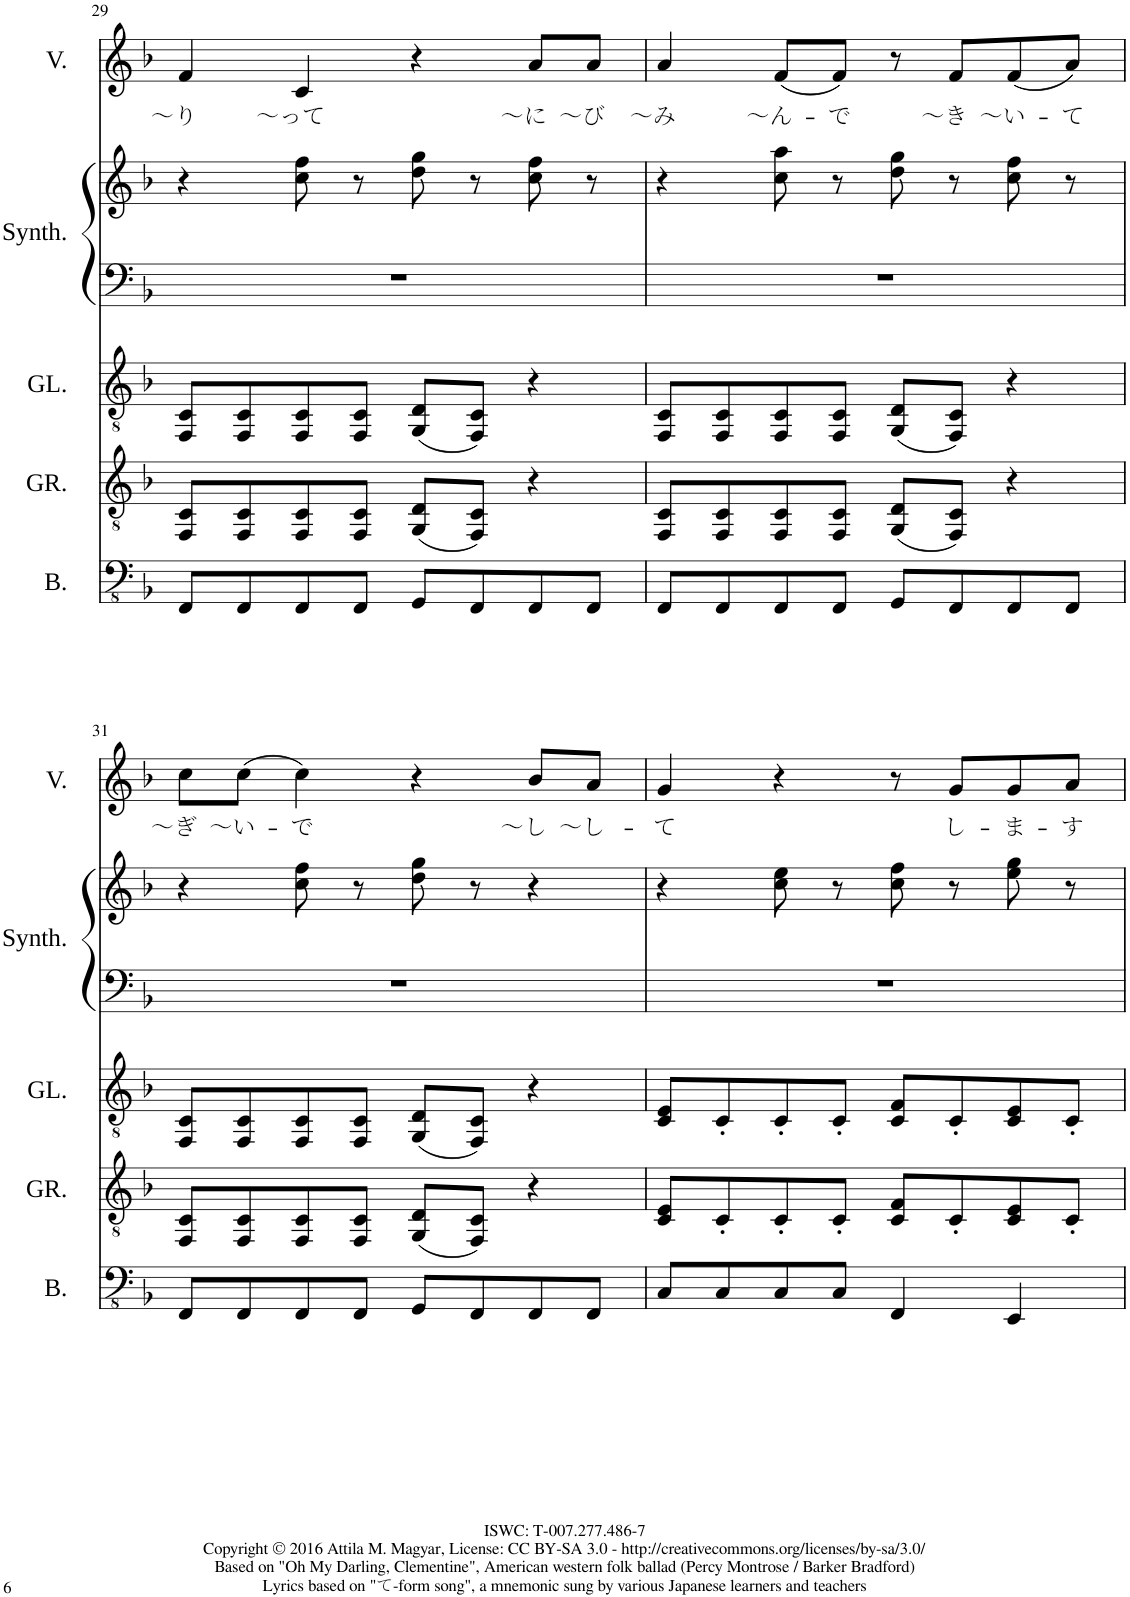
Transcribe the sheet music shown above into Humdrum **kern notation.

**kern	**kern	**kern	**kern	**kern	**kern	**text
*part5	*part4	*part3	*part2	*part2	*part1	*part1
*staff6	*staff5	*staff4	*staff3	*staff2	*staff1	*staff1
*I"Bass	*I"Guitar Right	*I"Guitar Left	*I"Keyboard Synthesizer	*	*I"Vocal	*
*I'B.	*I'GR.	*I'GL.	*I'Synth.	*	*I'V.	*
!!LO:PB:g=z
*clefFv4	*clefGv2	*clefGv2	*clefF4	*clefG2	*clefG2	*
*k[b-]	*k[b-]	*k[b-]	*k[b-]	*k[b-]	*k[b-]	*
*M4/4	*M4/4	*M4/4	*M4/4	*M4/4	*M4/4	*
=29	=29	=29	=29	=29	=29	=29
!	!	!	!	!	!	!LO:LY:b
8FFF/L	8FF/ 8C/L	8FF/ 8C/L	1r	4r	4f/	～り
8FFF/	8FF/ 8C/	8FF/ 8C/	.	.	.	.
!	!	!	!	!	!	!LO:LY:b
8FFF/	8FF/ 8C/	8FF/ 8C/	.	8cc\ 8ff\	4c/	～って
8FFF/J	8FF/ 8C/J	8FF/ 8C/J	.	8r	.	.
8GGG/L	(8GG/ 8D/L	(8GG/ 8D/L	.	8dd\ 8gg\	4r	.
8FFF/	8FF/ 8C/J)	8FF/ 8C/J)	.	8r	.	.
!	!	!	!	!	!	!LO:LY:b
8FFF/	4r	4r	.	8cc\ 8ff\	8a/L	～に
!	!	!	!	!	!	!LO:LY:b
8FFF/J	.	.	.	8r	8a/J	～び
=30	=30	=30	=30	=30	=30	=30
!	!	!	!	!	!	!LO:LY:b
8FFF/L	8FF/ 8C/L	8FF/ 8C/L	1r	4r	4a/	～み
8FFF/	8FF/ 8C/	8FF/ 8C/	.	.	.	.
!	!	!	!	!	!	!LO:LY:b
8FFF/	8FF/ 8C/	8FF/ 8C/	.	8cc\ 8aa\	(8f/L	～ん-
!	!	!	!	!	!	!LO:LY:b
8FFF/J	8FF/ 8C/J	8FF/ 8C/J	.	8r	8f/J)	-で
8GGG/L	(8GG/ 8D/L	(8GG/ 8D/L	.	8dd\ 8gg\	8r	.
!	!	!	!	!	!	!LO:LY:b
8FFF/	8FF/ 8C/J)	8FF/ 8C/J)	.	8r	8f/L	～き
!	!	!	!	!	!	!LO:LY:b
8FFF/	4r	4r	.	8cc\ 8ff\	(8f/	～い-
!	!	!	!	!	!	!LO:LY:b
8FFF/J	.	.	.	8r	8a/J)	-て
!!LO:LB:g=z
=31	=31	=31	=31	=31	=31	=31
!	!	!	!	!	!	!LO:LY:b
8FFF/L	8FF/ 8C/L	8FF/ 8C/L	1r	4r	8cc\L	～ぎ
!	!	!	!	!	!	!LO:LY:b
8FFF/	8FF/ 8C/	8FF/ 8C/	.	.	(8cc\J	～い-
!	!	!	!	!	!	!LO:LY:b
8FFF/	8FF/ 8C/	8FF/ 8C/	.	8cc\ 8ff\	4cc\)	-で
8FFF/J	8FF/ 8C/J	8FF/ 8C/J	.	8r	.	.
8GGG/L	(8GG/ 8D/L	(8GG/ 8D/L	.	8dd\ 8gg\	4r	.
8FFF/	8FF/ 8C/J)	8FF/ 8C/J)	.	8r	.	.
!	!	!	!	!	!	!LO:LY:b
8FFF/	4r	4r	.	4r	8b-/L	～し
!	!	!	!	!	!	!LO:LY:b
8FFF/J	.	.	.	.	8a/J	～し-
=32	=32	=32	=32	=32	=32	=32
!	!	!	!	!	!	!LO:LY:b
8CC/L	8C/ 8E/L	8C/ 8E/L	1r	4r	4g/	-て
8CC/	8C'/	8C'/	.	.	.	.
8CC/	8C'/	8C'/	.	8cc\ 8ee\	4r	.
8CC/J	8C'/J	8C'/J	.	8r	.	.
4FFF/	8C/ 8F/L	8C/ 8F/L	.	8cc\ 8ff\	8r	.
!	!	!	!	!	!	!LO:LY:b
.	8C'/	8C'/	.	8r	8g/L	し-
!	!	!	!	!	!	!LO:LY:b
4EEE/	8C/ 8E/	8C/ 8E/	.	8ee\ 8gg\	8g/	-ま-
!	!	!	!	!	!	!LO:LY:b
.	8C'/J	8C'/J	.	8r	8a/J	-す
=	=	=	=	=	=	=
*-	*-	*-	*-	*-	*-	*-
